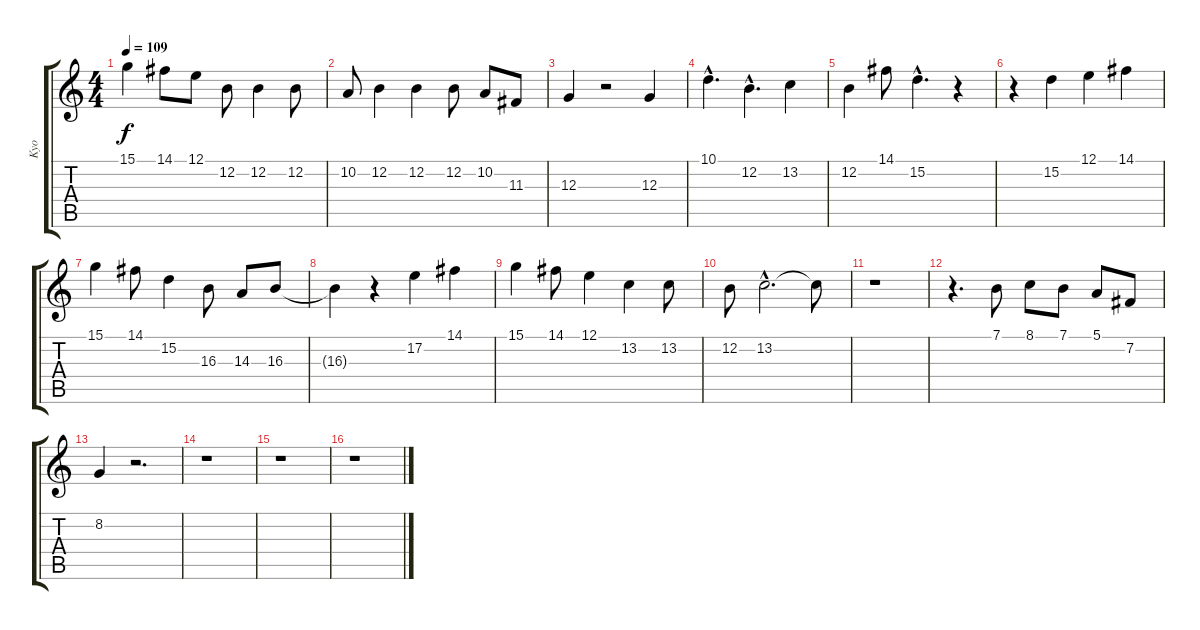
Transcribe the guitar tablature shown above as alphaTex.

\track ("Kyo" "Kyo") {instrument pad7halo}
\staff {score tabs}
\tuning (E4 B3 G3 D3 A2 E2) {hide}
\ts (4 4)
\tempo 109
\clef g2
\ks c
15.1.4{dy f} 14.1.8 12.1.8 12.2.8 12.2.4 12.2.8 |
10.2.8 12.2.4 12.2.4 12.2.8 10.2.8 11.3.8 |
12.3.4 r.2 12.3.4 |
10.1{hac}.4{d} 12.2{hac}.4{d} 13.2.4 |
12.2.4 14.1.8 15.2{hac}.4{d} r.4 |
r.4 15.2.4 12.1.4 14.1.4 |
15.1.4 14.1.8 15.2.4 16.3.8 14.3.8 16.3.8 |
16.3{t}.4 r.4 17.2.4 14.1.4 |
15.1.4 14.1.8 12.1.4 13.2.4 13.2.8 |
12.2.8 13.2{hac}.2{d} 13.2{t}.8 |
r.1 |
r.4{d} 7.1.8 8.1.8 7.1.8 5.1.8 7.2.8 |
8.2.4 r.2{d} |
r.1 |
r.1 |
r.1
